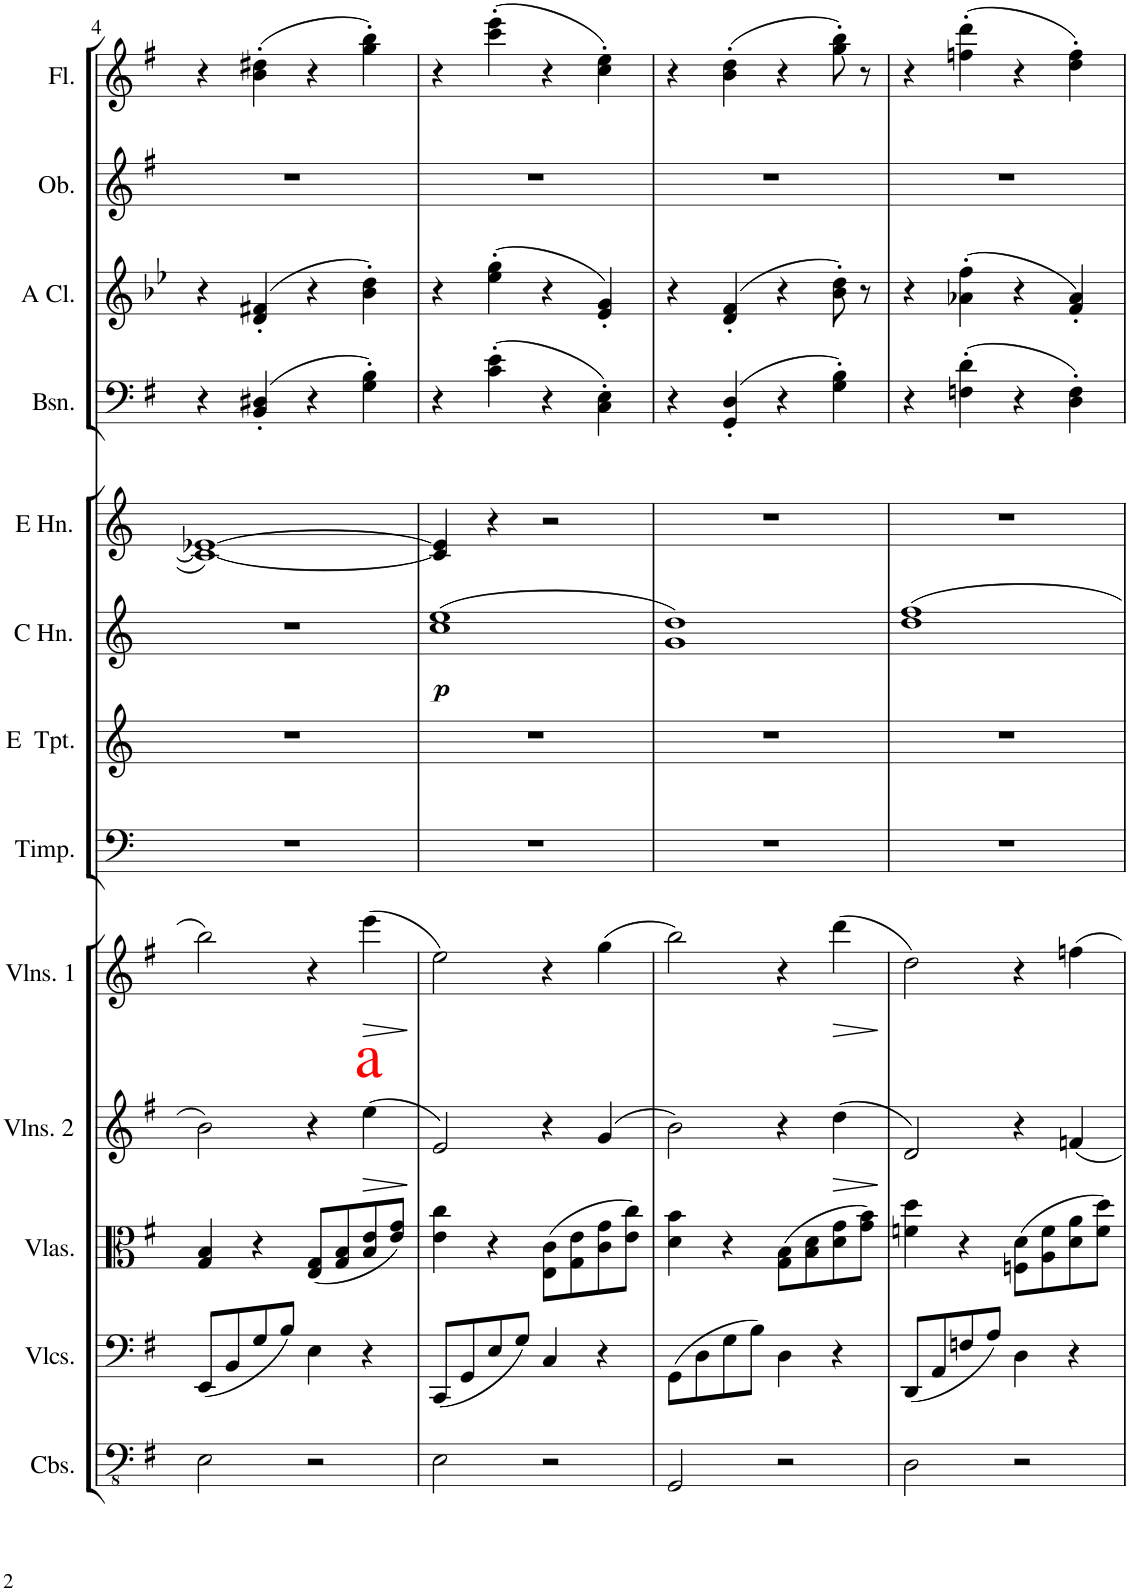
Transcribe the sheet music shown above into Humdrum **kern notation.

**kern	**kern	**kern	**kern	**dynam	**kern	**text	**dynam	**kern	**kern	**kern	**dynam	**kern	**kern	**kern	**kern	**kern
*part13	*part12	*part11	*part10	*part10	*part9	*part9	*part9	*part8	*part7	*part6	*part6	*part5	*part4	*part3	*part2	*part1
*staff13	*staff12	*staff11	*staff10	*staff10	*staff9	*staff9	*staff9	*staff8	*staff7	*staff6	*staff6	*staff5	*staff4	*staff3	*staff2	*staff1
*I"Contrabasses	*I"Violoncellos	*I"Violas	*I"Violins 2	*	*I"Violins 1	*	*	*I"Timpani in B and E	*I"Trumpet 1 2 in E	*I"Horn 3 4  in C	*	*I"Horn 1 2 in E	*I"Bassoon 1 2	*I"A Clarinet 1 2	*I"Oboe 1 2	*I"Flute 1 2
*I'Cbs.	*I'Vlcs.	*I'Vlas.	*I'Vlns. 2	*	*I'Vlns. 1	*	*	*I'Timp.	*	*	*	*	*I'Bsn.	*I'A Cl.	*I'Ob.	*I'Fl.
!!LO:PB:g=z
*clefFv4	*clefF4	*clefC3	*clefG2	*	*clefG2	*	*	*clefF4	*clefG2	*clefG2	*	*clefG2	*clefF4	*clefG2	*clefG2	*clefG2
*	*	*	*	*	*	*	*	*	*	*Trd4c7	*	*Trd4c7	*	*Trd2c3	*	*
*k[f#]	*k[f#]	*k[f#]	*k[f#]	*	*k[f#]	*	*	*k[]	*k[]	*k[]	*	*k[]	*k[f#]	*k[b-e-]	*k[f#]	*k[f#]
*M2/2	*M2/2	*M2/2	*M2/2	*	*M2/2	*	*	*M2/2	*M2/2	*M2/2	*	*M2/2	*M2/2	*M2/2	*M2/2	*M2/2
*met(c|)	*met(c|)	*met(c|)	*met(c|)	*	*met(c|)	*	*	*met(c|)	*met(c|)	*met(c|)	*	*met(c|)	*met(c|)	*met(c|)	*met(c|)	*met(c|)
=4	=4	=4	=4	=4	=4	=4	=4	=4	=4	=4	=4	=4	=4	=4	=4	=4
2EE\	(8EE/L	4G/ 4B/	2b\	.	2bb\	.	.	1r	1r	1r	.	1c_ [1e-X	4r	4r	1r	4r
.	8BB/	.	.	.	.	.	.	.	.	.	.	.	.	.	.	.
.	8G/	4r	.	.	.	.	.	.	.	.	.	.	(4BB/' 4D#X/'	(4d/' 4f#X/'	.	(4b\' 4dd#X\'
.	8B/J)	.	.	.	.	.	.	.	.	.	.	.	.	.	.	.
2r	4E\	(8E/ 8G/L	4r	.	4r	.	.	.	.	.	.	.	4r	4r	.	4r
.	.	8G/ 8B/	.	.	.	.	.	.	.	.	.	.	.	.	.	.
!	!	!	!	!LO:HP:b	!	!LO:LY:b:color=#FF0000	!LO:HP:b	!	!	!	!	!	!	!	!	!
.	4r	8B/ 8e/	(4ee\	>	(4eee\	a	>	.	.	.	.	.	4G\' 4B\')	4b-\' 4dd\')	.	4gg\' 4bb\')
.	.	8e/ 8g/J)	.	.	.	.	.	.	.	.	.	.	.	.	.	.
=5	=5	=5	=5	=5	=5	=5	=5	=5	=5	=5	=5	=5	=5	=5	=5	=5
!	!	!	!	!	!	!	!	!	!	!	!LO:DY:b	!	!	!	!	!
2EE\	(8CC/L	4e\ 4cc\	2e/)	.	2ee\)	.	.	1r	1r	(1cc 1ee	p	4c/] 4e-/]	4r	4r	1r	4r
.	8GG/	.	.	.	.	.	.	.	.	.	.	.	.	.	.	.
.	8E/	4r	.	.	.	.	.	.	.	.	.	4r	(4c\' 4e\'	(4ee-\' 4gg\'	.	(4ccc\' 4eee\'
.	8G/J)	.	.	.	.	.	.	.	.	.	.	.	.	.	.	.
2r	4C/	(8E\ 8c\L	4r	.	4r	.	.	.	.	.	.	2r	4r	4r	.	4r
.	.	8G\ 8e\	.	.	.	.	.	.	.	.	.	.	.	.	.	.
.	4r	8c\ 8g\	(4g/	.	(4gg\	.	.	.	.	.	.	.	4C\' 4E\')	4e-/' 4g/')	.	4cc\' 4ee\')
.	.	8e\ 8cc\J)	.	.	.	.	.	.	.	.	.	.	.	.	.	.
=6	=6	=6	=6	=6	=6	=6	=6	=6	=6	=6	=6	=6	=6	=6	=6	=6
2GGG/	(8GG\L	4d\ 4b\	2b\)	.	2bb\)	.	.	1r	1r	1g 1dd)	.	1r	4r	4r	1r	4r
.	8D\	.	.	.	.	.	.	.	.	.	.	.	.	.	.	.
.	8G\	4r	.	.	.	.	.	.	.	.	.	.	(4GG/' 4D/'	(4d/' 4f/'	.	(4b\' 4dd\'
.	8B\J)	.	.	.	.	.	.	.	.	.	.	.	.	.	.	.
2r	4D\	(8G\ 8B\L	4r	.	4r	.	.	.	.	.	.	.	4r	4r	.	4r
.	.	8B\ 8d\	.	.	.	.	.	.	.	.	.	.	.	.	.	.
.	4r	8d\ 8g\	(4dd\	.	(4ddd\	.	.	.	.	.	.	.	4G\' 4B\')	8b-\' 8dd\')	.	8gg\' 8bb\')
.	.	8g\ 8b\J)	.	.	.	.	.	.	.	.	.	.	.	8r	.	8r
.	.	.	.	]	.	.	]	.	.	.	.	.	.	.	.	.
=7	=7	=7	=7	=7	=7	=7	=7	=7	=7	=7	=7	=7	=7	=7	=7	=7
2DD\	(8DD/L	4fn\ 4dd\	2d/)	.	2dd\)	.	.	1r	1r	1dd 1ff	.	1r	4r	4r	1r	4r
.	8AA/	.	.	.	.	.	.	.	.	.	.	.	.	.	.	.
.	8Fn/	4r	.	.	.	.	.	.	.	.	.	.	(4Fn\' 4d\'	(4a-X\' 4ff\'	.	(4ffn\' 4ddd\'
.	8A/J)	.	.	.	.	.	.	.	.	.	.	.	.	.	.	.
2r	4D\	(8Fn\ 8d\L	4r	.	4r	.	.	.	.	.	.	.	4r	4r	.	4r
.	.	8A\ 8f\	.	.	.	.	.	.	.	.	.	.	.	.	.	.
.	4r	8d\ 8a\	4fn/	.	4ffn\	.	.	.	.	.	.	.	4D\' 4F\')	4f/' 4a-/')	.	4dd\' 4ff\')
.	.	8f\ 8dd\J)	.	.	.	.	.	.	.	.	.	.	.	.	.	.
=	=	=	=	=	=	=	=	=	=	=	=	=	=	=	=	=
*-	*-	*-	*-	*-	*-	*-	*-	*-	*-	*-	*-	*-	*-	*-	*-	*-
